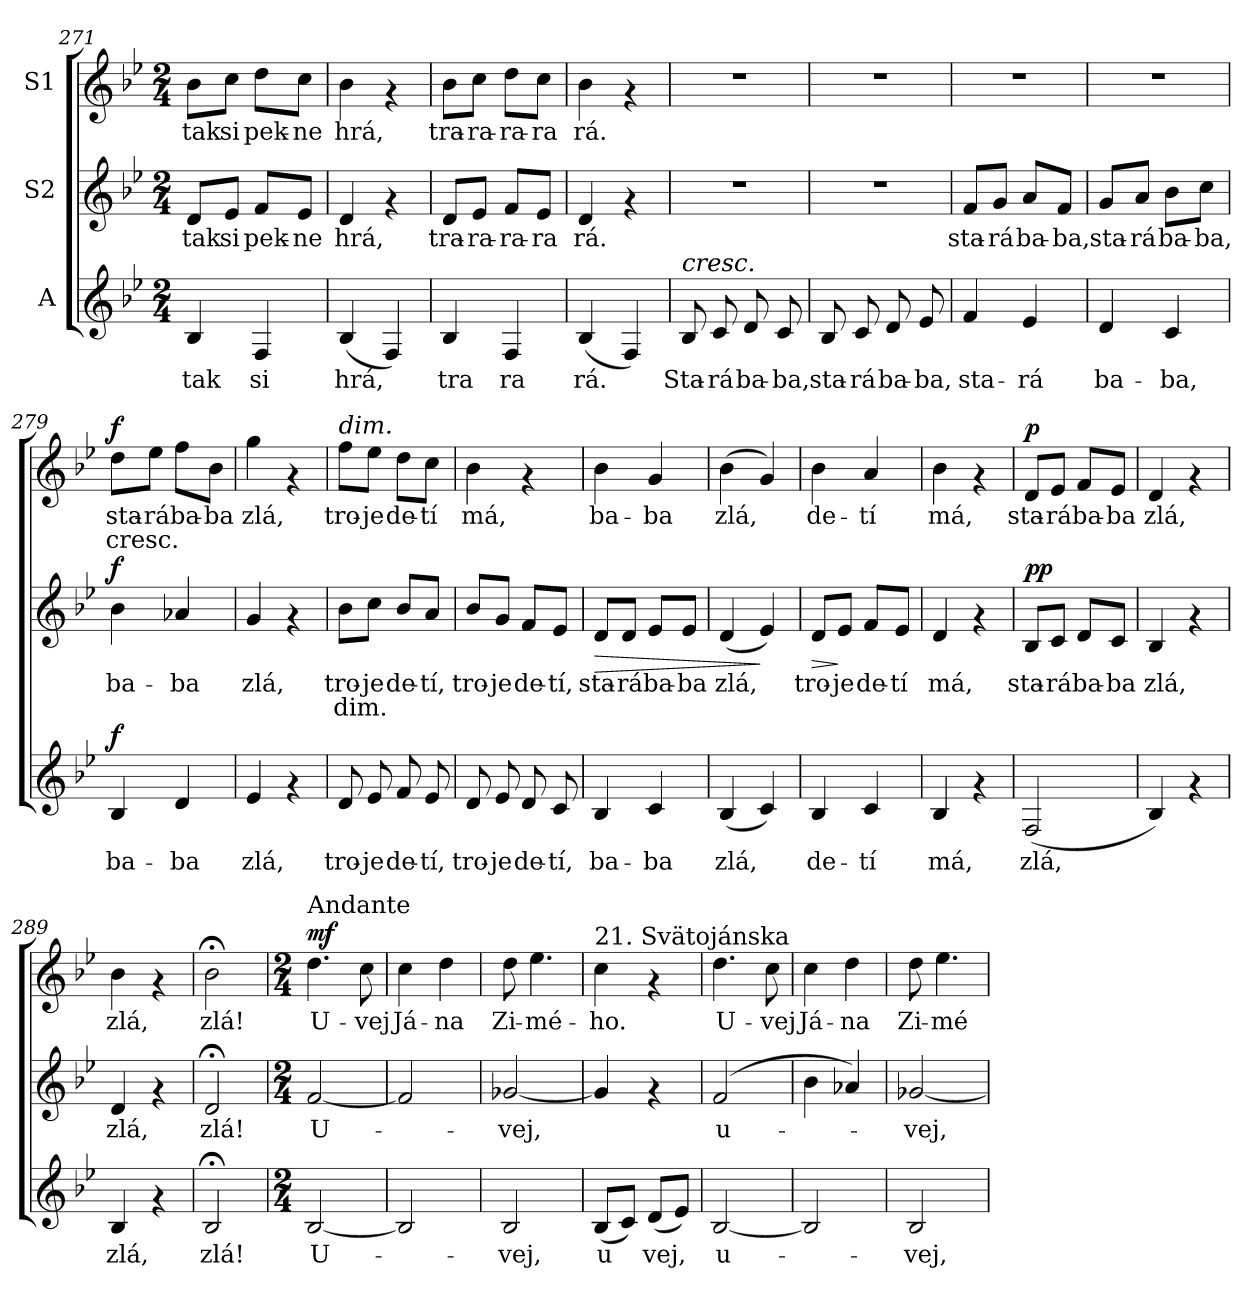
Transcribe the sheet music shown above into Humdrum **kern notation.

**kern	**text	**dynam	**kern	**text	**text	**dynam	**kern	**text	**text	**dynam
*part3	*part3	*part3	*part2	*part2	*part2	*part2	*part1	*part1	*part1	*part1
*staff3	*staff3	*staff3	*staff2	*staff2	*staff2	*staff2	*staff1	*staff1	*staff1	*staff1
*I"A	*	*	*I"S2	*	*	*	*I"S1	*	*	*
!!LO:LB:g=z
*clefG2	*	*	*clefG2	*	*	*	*clefG2	*	*	*
*k[b-e-]	*	*	*k[b-e-]	*	*	*	*k[b-e-]	*	*	*
*B-:	*	*	*B-:	*	*	*	*B-:	*	*	*
*M2/4	*	*	*M2/4	*	*	*	*M2/4	*	*	*
=271	=271	=271	=271	=271	=271	=271	=271	=271	=271	=271
!	!LO:LY:b:rj	!	!	!LO:LY:b:rj	!	!	!	!LO:LY:b:rj	!	!
4B-/	tak	.	8d/L	tak	.	.	8b-\L	tak	.	.
!	!	!	!	!LO:LY:b:rj	!	!	!	!LO:LY:b:rj	!	!
.	.	.	8e-/J	si	.	.	8cc\J	si	.	.
!	!LO:LY:b:rj	!	!	!LO:LY:b:rj	!	!	!	!LO:LY:b:rj	!	!
4F/	si	.	8f/L	pek-	.	.	8dd\L	pek-	.	.
!	!	!	!	!LO:LY:b:rj	!	!	!	!LO:LY:b:rj	!	!
.	.	.	8e-/J	-ne	.	.	8cc\J	-ne	.	.
=272	=272	=272	=272	=272	=272	=272	=272	=272	=272	=272
!	!LO:LY:b:rj	!	!	!LO:LY:b:rj	!	!	!	!LO:LY:b:rj	!	!
(<4B-/	hrá,	.	4d/	hrá,	.	.	4b-\	hrá,	.	.
!	!LO:LY:b:rj	!	!	!	!	!	!	!	!	!
4F/)	.	.	4rf	.	.	.	4rf	.	.	.
=273	=273	=273	=273	=273	=273	=273	=273	=273	=273	=273
!	!LO:LY:b:rj	!	!	!LO:LY:b:rj	!	!	!	!LO:LY:b:rj	!	!
4B-/	tra	.	8d/L	tra-	.	.	8b-\L	tra-	.	.
!	!	!	!	!LO:LY:b:rj	!	!	!	!LO:LY:b:rj	!	!
.	.	.	8e-/J	-ra-	.	.	8cc\J	-ra-	.	.
!	!LO:LY:b:rj	!	!	!LO:LY:b:rj	!	!	!	!LO:LY:b:rj	!	!
4F/	ra	.	8f/L	-ra-	.	.	8dd\L	-ra-	.	.
!	!	!	!	!LO:LY:b:rj	!	!	!	!LO:LY:b:rj	!	!
.	.	.	8e-/J	-ra	.	.	8cc\J	-ra	.	.
=274	=274	=274	=274	=274	=274	=274	=274	=274	=274	=274
!	!LO:LY:b:rj	!	!	!LO:LY:b:rj	!	!	!	!LO:LY:b:rj	!	!
(<4B-/	rá.	.	4d/	rá.	.	.	4b-\	rá.	.	.
!	!LO:LY:b:rj	!	!	!	!	!	!	!	!	!
4F/)	.	.	4rf	.	.	.	4rf	.	.	.
=275	=275	=275	=275	=275	=275	=275	=275	=275	=275	=275
!LO:TX:a:i:t=cresc.	!	!	!	!	!	!	!	!	!	!
!	!LO:LY:b:rj	!	!	!	!	!	!	!	!	!
8B-/	Sta-	.	2r	.	.	.	2r	.	.	.
!	!LO:LY:b:rj	!	!	!	!	!	!	!	!	!
8c/	-rá	.	.	.	.	.	.	.	.	.
!	!LO:LY:b:rj	!	!	!	!	!	!	!	!	!
8d/	ba-	.	.	.	.	.	.	.	.	.
!	!LO:LY:b:rj	!	!	!	!	!	!	!	!	!
8c/	-ba,	.	.	.	.	.	.	.	.	.
=276	=276	=276	=276	=276	=276	=276	=276	=276	=276	=276
!	!LO:LY:b:rj	!	!	!	!	!	!	!	!	!
8B-/	sta-	.	2r	.	.	.	2r	.	.	.
!	!LO:LY:b:rj	!	!	!	!	!	!	!	!	!
8c/	-rá	.	.	.	.	.	.	.	.	.
!	!LO:LY:b:rj	!	!	!	!	!	!	!	!	!
8d/	ba-	.	.	.	.	.	.	.	.	.
!	!LO:LY:b:rj	!	!	!	!	!	!	!	!	!
8e-/	-ba,	.	.	.	.	.	.	.	.	.
!!LO:LB:g=z
=277	=277	=277	=277	=277	=277	=277	=277	=277	=277	=277
!	!LO:LY:b:rj	!	!	!LO:LY:b:rj	!	!	!	!	!	!
4f/	sta-	.	8f/L	sta-	.	.	2r	.	.	.
!	!	!	!	!LO:LY:b:rj	!	!	!	!	!	!
.	.	.	8g/J	-rá	.	.	.	.	.	.
!	!LO:LY:b:rj	!	!	!LO:LY:b:rj	!	!	!	!	!	!
4e-/	-rá	.	8a/L	ba-	.	.	.	.	.	.
!	!	!	!	!LO:LY:b:rj	!	!	!	!	!	!
.	.	.	8f/J	-ba,	.	.	.	.	.	.
=278	=278	=278	=278	=278	=278	=278	=278	=278	=278	=278
!	!LO:LY:b:rj	!	!	!LO:LY:b:rj	!	!	!	!	!	!
4d/	ba-	.	8g/L	sta-	.	.	2r	.	.	.
!	!	!	!	!LO:LY:b:rj	!	!	!	!	!	!
.	.	.	8a/J	-rá	.	.	.	.	.	.
!	!LO:LY:b:rj	!	!	!LO:LY:b:rj	!	!	!	!	!	!
4c/	-ba,	.	8b-\L	ba-	.	.	.	.	.	.
!	!	!	!	!LO:LY:b:rj	!	!	!	!	!	!
.	.	.	8cc\J	-ba,	.	.	.	.	.	.
=279	=279	=279	=279	=279	=279	=279	=279	=279	=279	=279
!	!LO:LY:b:rj	!LO:DY:a	!	!LO:LY:b:rj	!	!LO:DY:a	!	!LO:LY:b:rj	!LO:LY:b:rj	!LO:DY:a
4B-/	ba-	f	4b-\	ba-	.	f	8dd\L	sta-	-cresc.-	f
!	!	!	!	!	!	!	!	!LO:LY:b:rj	!LO:LY:b:rj	!
.	.	.	.	.	.	.	8ee-\J	-rá	.	.
!	!LO:LY:b:rj	!	!	!LO:LY:b:rj	!	!	!	!LO:LY:b:rj	!LO:LY:b:rj	!
4d/	-ba	.	4a-X/	-ba	.	.	8ff\L	ba-	-	.
!	!	!	!	!	!	!	!	!LO:LY:b:rj	!LO:LY:b:rj	!
.	.	.	.	.	.	.	8b-\J	ba	.	.
=280	=280	=280	=280	=280	=280	=280	=280	=280	=280	=280
!	!LO:LY:b:rj	!	!	!LO:LY:b:rj	!	!	!	!LO:LY:b:rj	!	!
4e-/	zlá,	.	4g/	zlá,	.	.	4gg\	zlá,	.	.
4rf	.	.	4rf	.	.	.	4rf	.	.	.
=281	=281	=281	=281	=281	=281	=281	=281	=281	=281	=281
!	!	!	!	!	!	!	!LO:TX:a:i:t=dim.	!	!	!
!	!LO:LY:b:rj	!	!	!LO:LY:b:rj	!LO:LY:b:rj	!	!	!LO:LY:b:rj	!	!
8d/	tro-	.	8b-\L	tro-	-dim.	.	8ff\L	tro-	.	.
!	!LO:LY:b:rj	!	!	!LO:LY:b:rj	!LO:LY:b:rj	!	!	!LO:LY:b:rj	!	!
8e-/	-je	.	8cc\J	je	.	.	8ee-\J	-je	.	.
!	!LO:LY:b:rj	!	!	!LO:LY:b:rj	!LO:LY:b:rj	!	!	!LO:LY:b:rj	!	!
8f/	de-	.	8b-/L	de-	-	.	8dd\L	de-	.	.
!	!LO:LY:b:rj	!	!	!LO:LY:b:rj	!LO:LY:b:rj	!	!	!LO:LY:b:rj	!	!
8e-/	-tí,	.	8a/J	tí,	.	.	8cc\J	-tí	.	.
=282	=282	=282	=282	=282	=282	=282	=282	=282	=282	=282
!	!LO:LY:b:rj	!	!	!LO:LY:b:rj	!	!	!	!LO:LY:b:rj	!	!
8d/	tro-	.	8b-/L	tro-	.	.	4b-\	má,	.	.
!	!LO:LY:b:rj	!	!	!LO:LY:b:rj	!	!	!	!	!	!
8e-/	-je	.	8g/J	-je	.	.	.	.	.	.
!	!LO:LY:b:rj	!	!	!LO:LY:b:rj	!	!	!	!	!	!
8d/	de-	.	8f/L	de-	.	.	4rf	.	.	.
!	!LO:LY:b:rj	!	!	!LO:LY:b:rj	!	!	!	!	!	!
8c/	-tí,	.	8e-/J	-tí,	.	.	.	.	.	.
!!LO:PB:g=z
=283	=283	=283	=283	=283	=283	=283	=283	=283	=283	=283
!	!LO:LY:b:rj	!	!	!LO:LY:b:rj	!	!LO:HP:b	!	!LO:LY:a:rj	!	!
4B-/	ba-	.	8d/L	sta-	.	>	4b-\	ba-	.	.
!	!	!	!	!LO:LY:b:rj	!	!	!	!	!	!
.	.	.	8d/J	-rá	.	.	.	.	.	.
!	!LO:LY:b:rj	!	!	!LO:LY:b:rj	!	!	!	!LO:LY:a:rj	!	!
4c/	-ba	.	8e-/L	ba-	.	.	4g/	-ba	.	.
!	!	!	!	!LO:LY:b:rj	!	!	!	!	!	!
.	.	.	8e-/J	-ba	.	.	.	.	.	.
=284	=284	=284	=284	=284	=284	=284	=284	=284	=284	=284
!	!LO:LY:b:rj	!	!	!LO:LY:b:rj	!	!	!	!LO:LY:a:rj	!	!
(<4B-/	zlá,	.	(<4d/	zlá,	.	.	(>4b-\	zlá,	.	.
!	!LO:LY:b:rj	!	!	!LO:LY:b:rj	!	!	!	!LO:LY:a:rj	!	!
4c/)	.	.	4e-/)	.	.	]	4g/)	.	.	.
=285	=285	=285	=285	=285	=285	=285	=285	=285	=285	=285
!	!LO:LY:b:rj	!	!	!LO:LY:b:rj	!	!LO:HP:b	!	!LO:LY:a:rj	!	!
4B-/	de-	.	8d/L	tro-	.	>	4b-\	de-	.	.
!	!	!	!	!LO:LY:b:rj	!	!	!	!	!	!
.	.	.	8e-/J	-je	.	]	.	.	.	.
!	!LO:LY:b:rj	!	!	!LO:LY:b:rj	!	!	!	!LO:LY:a:rj	!	!
4c/	-tí	.	8f/L	de-	.	.	4a/	-tí	.	.
!	!	!	!	!LO:LY:b:rj	!	!	!	!	!	!
.	.	.	8e-/J	-tí	.	.	.	.	.	.
=286	=286	=286	=286	=286	=286	=286	=286	=286	=286	=286
!	!LO:LY:b:rj	!	!	!LO:LY:b:rj	!	!	!	!LO:LY:a:rj	!	!
4B-/	má,	.	4d/	má,	.	.	4b-\	má,	.	.
4rf	.	.	4rf	.	.	.	4rf	.	.	.
=287	=287	=287	=287	=287	=287	=287	=287	=287	=287	=287
!	!LO:LY:b:rj	!	!	!LO:LY:b:rj	!	!LO:DY:a	!	!LO:LY:a:rj	!	!
!	!	!	!	!	!	!LO:DY:n=1:b	!	!	!	!LO:DY:a
(>2F/	zlá,	.	8B-/L	sta-	.	p p	8d/L	sta-	.	p
!	!	!	!	!LO:LY:b:rj	!	!	!	!LO:LY:a:rj	!	!
.	.	.	8c/J	-rá	.	.	8e-/J	-rá	.	.
!	!	!	!	!LO:LY:b:rj	!	!	!	!LO:LY:a:rj	!	!
.	.	.	8d/L	ba-	.	.	8f/L	ba-	.	.
!	!	!	!	!LO:LY:b:rj	!	!	!	!LO:LY:a:rj	!	!
.	.	.	8c/J	-ba	.	.	8e-/J	-ba	.	.
=288	=288	=288	=288	=288	=288	=288	=288	=288	=288	=288
!	!	!	!	!LO:LY:b:rj	!	!	!	!LO:LY:a:rj	!	!
4B-/)	.	.	4B-/	zlá,	.	.	4d/	zlá,	.	.
4rf	.	.	4rf	.	.	.	4rf	.	.	.
=289	=289	=289	=289	=289	=289	=289	=289	=289	=289	=289
!	!LO:LY:b:rj	!	!	!LO:LY:b:rj	!	!	!	!LO:LY:a:rj	!	!
4B-/	zlá,	.	4d/	zlá,	.	.	4b-\	zlá,	.	.
4rf	.	.	4rf	.	.	.	4rf	.	.	.
=290	=290	=290	=290	=290	=290	=290	=290	=290	=290	=290
!	!LO:LY:b:rj	!	!	!LO:LY:b:rj	!	!	!	!LO:LY:a:rj	!	!
2B-;</	zlá!	.	2d;</	zlá!	.	.	2b-;<\	zlá!	.	.
!!LO:LB:g=z
=291!	=291!	=291!	=291!	=291!	=291!	=291!	=291!	=291!	=291!	=291!
*M2/4	*	*	*M2/4	*	*	*	*M2/4	*	*	*
!	!	!	!	!	!	!	!LO:TX:a:t=Andante	!	!	!
!	!LO:LY:b:rj	!	!	!LO:LY:b:rj	!	!	!	!LO:LY:b:rj	!	!LO:DY:a
[<2B-/	U-	.	[<2f/	U-	.	.	4.dd\	U-	.	mf
!	!	!	!	!	!	!	!	!LO:LY:b:rj	!	!
.	.	.	.	.	.	.	8cc\	-vej	.	.
=292	=292	=292	=292	=292	=292	=292	=292	=292	=292	=292
!	!	!	!	!	!	!	!	!LO:LY:b:rj	!	!
2B-/]	.	.	2f/]	.	.	.	4cc\	Já-	.	.
!	!	!	!	!	!	!	!	!LO:LY:b:rj	!	!
.	.	.	.	.	.	.	4dd\	-na	.	.
=293	=293	=293	=293	=293	=293	=293	=293	=293	=293	=293
!	!LO:LY:b:rj	!	!	!LO:LY:b:rj	!	!	!	!LO:LY:b:rj	!	!
2B-/	-vej,	.	[<2g-X/	-vej,	.	.	8dd\	Zi-	.	.
!	!	!	!	!	!	!	!	!LO:LY:b:rj	!	!
.	.	.	.	.	.	.	4.ee-\	-mé-	.	.
=294	=294	=294	=294	=294	=294	=294	=294	=294	=294	=294
!	!	!	!	!	!	!	!LO:TX:a:t=21. Svätojánska	!	!	!
!	!LO:LY:b:rj	!	!	!	!	!	!	!LO:LY:b:rj	!	!
(<8B-/L	u-	.	4g-/]	.	.	.	4cc\	-ho.	.	.
!	!LO:LY:b:rj	!	!	!	!	!	!	!	!	!
8c/J)	--	.	.	.	.	.	.	.	.	.
!	!LO:LY:b:rj	!	!	!	!	!	!	!	!	!
(<8d/L	-vej,	.	4rf	.	.	.	4rf	.	.	.
!	!LO:LY:b:rj	!	!	!	!	!	!	!	!	!
8e-/J)	.	.	.	.	.	.	.	.	.	.
=295	=295	=295	=295	=295	=295	=295	=295	=295	=295	=295
!	!LO:LY:b:rj	!	!	!LO:LY:b:rj	!	!	!	!LO:LY:b:rj	!	!
[<2B-/	u-	.	(>2f/	u-	.	.	4.dd\	U-	.	.
!	!	!	!	!	!	!	!	!LO:LY:b:rj	!	!
.	.	.	.	.	.	.	8cc\	-vej	.	.
=296	=296	=296	=296	=296	=296	=296	=296	=296	=296	=296
!	!	!	!	!	!	!	!	!LO:LY:b:rj	!	!
2B-/]	.	.	4b-\	.	.	.	4cc\	Já-	.	.
!	!	!	!	!	!	!	!	!LO:LY:b:rj	!	!
.	.	.	4a-X/)	.	.	.	4dd\	-na	.	.
=297	=297	=297	=297	=297	=297	=297	=297	=297	=297	=297
!	!LO:LY:b:rj	!	!	!LO:LY:b:rj	!	!	!	!LO:LY:b:rj	!	!
2B-/	-vej,	.	[<2g-X/	-vej,	.	.	8dd\	Zi-	.	.
!	!	!	!	!	!	!	!	!LO:LY:b:rj	!	!
.	.	.	.	.	.	.	4.ee-\	-mé-	.	.
=	=	=	=	=	=	=	=	=	=	=
*-	*-	*-	*-	*-	*-	*-	*-	*-	*-	*-
